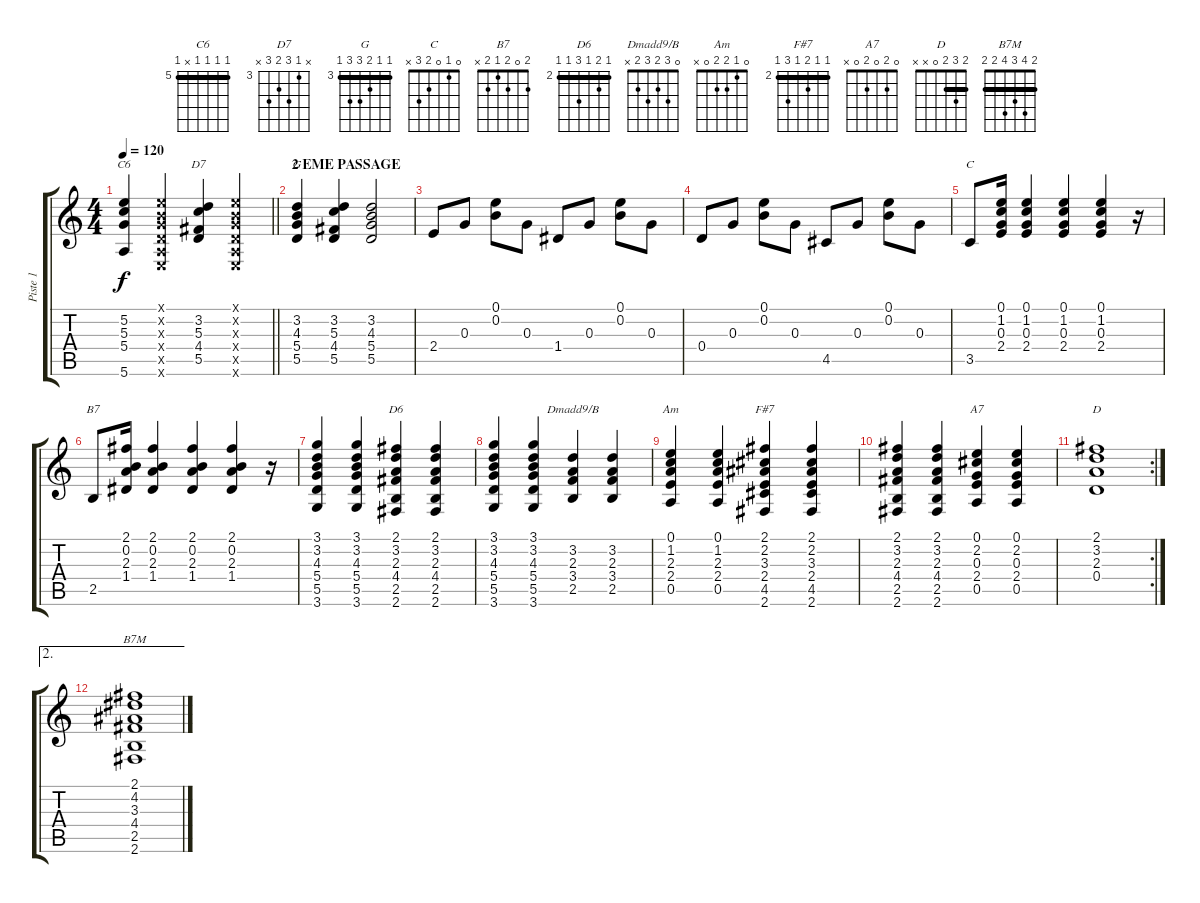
\track ("Piste 1" "Piste 1") {instrument acousticguitarsteel}
\staff {score tabs}
\tuning (E4 B3 G3 D3 A2 E2) {hide}
\chord ("C6" 5 5 5 5 x 5) {firstfret 5 barre 5}
\chord ("D7" x 3 5 4 5 x) {firstfret 3}
\chord ("G" 3 3 4 5 5 3) {firstfret 3 barre 3}
\chord ("C" 0 1 0 2 3 x)
\chord ("B7" 2 0 2 1 2 x)
\chord ("D6" 2 3 2 4 2 2) {firstfret 2 barre 2}
\chord ("Dmadd9/B" 0 3 2 3 2 x)
\chord ("Am" 0 1 2 2 0 x)
\chord ("F#7" 2 2 3 2 4 2) {firstfret 2 barre 2}
\chord ("A7" 0 2 0 2 0 x)
\chord ("D" 2 3 2 0 x x) {barre 2}
\chord ("B7M" 2 4 3 4 2 2) {barre 2}
\ts (4 4)
\tempo 120
\clef g2
\barLineRight lightlight
\ks c
(5.2 5.3 5.4 5.6).4{ch "C6" dy f} (0.1{x} 0.2{x} 0.3{x} 0.4{x} 0.5{x} 0.6{x}).4 (3.2 5.3 4.4 5.5).4{ch "D7"} (0.1{x} 0.2{x} 0.3{x} 0.4{x} 0.5{x} 0.6{x}).4 |
\section ("" "2 EME PASSAGE")
(3.2 4.3 5.4 5.5).4{ch "G"} (3.2 5.3 4.4 5.5).4 (3.2 4.3 5.4 5.5).2 |
2.4.8 0.3.8 (0.1 0.2).8 0.3.8 1.4.8 0.3.8 (0.1 0.2).8 0.3.8 |
0.4.8 0.3.8 (0.1 0.2).8 0.3.8 4.5.8 0.3.8 (0.1 0.2).8 0.3.8 |
3.5.8{ch "C"} (0.1 1.2 0.3 2.4).16 (0.1 1.2 0.3 2.4).4 (0.1 1.2 0.3 2.4).4 (0.1 1.2 0.3 2.4).4 r.16 |
2.5.8{ch "B7"} (2.1 0.2 2.3 1.4).16 (2.1 0.2 2.3 1.4).4 (2.1 0.2 2.3 1.4).4 (2.1 0.2 2.3 1.4).4 r.16 |
(3.1 3.2 4.3 5.4 5.5 3.6).4 (3.1 3.2 4.3 5.4 5.5 3.6).4 (2.1 3.2 2.3 4.4 2.5 2.6).4{ch "D6"} (2.1 3.2 2.3 4.4 2.5 2.6).4 |
(3.1 3.2 4.3 5.4 5.5 3.6).4 (3.1 3.2 4.3 5.4 5.5 3.6).4 (3.2 2.3 3.4 2.5).4{ch "Dmadd9/B"} (3.2 2.3 3.4 2.5).4 |
(0.1 1.2 2.3 2.4 0.5).4{ch "Am"} (0.1 1.2 2.3 2.4 0.5).4 (2.1 2.2 3.3 2.4 4.5 2.6).4{ch "F#7"} (2.1 2.2 3.3 2.4 4.5 2.6).4 |
(2.1 3.2 2.3 4.4 2.5 2.6).4 (2.1 3.2 2.3 4.4 2.5 2.6).4 (0.1 2.2 0.3 2.4 0.5).4{ch "A7"} (0.1 2.2 0.3 2.4 0.5).4 |
\rc 2
(2.1 3.2 2.3 0.4).1{ch "D"} |
\ae 2
(2.1 4.2 3.3 4.4 2.5 2.6).1{ch "B7M"}
